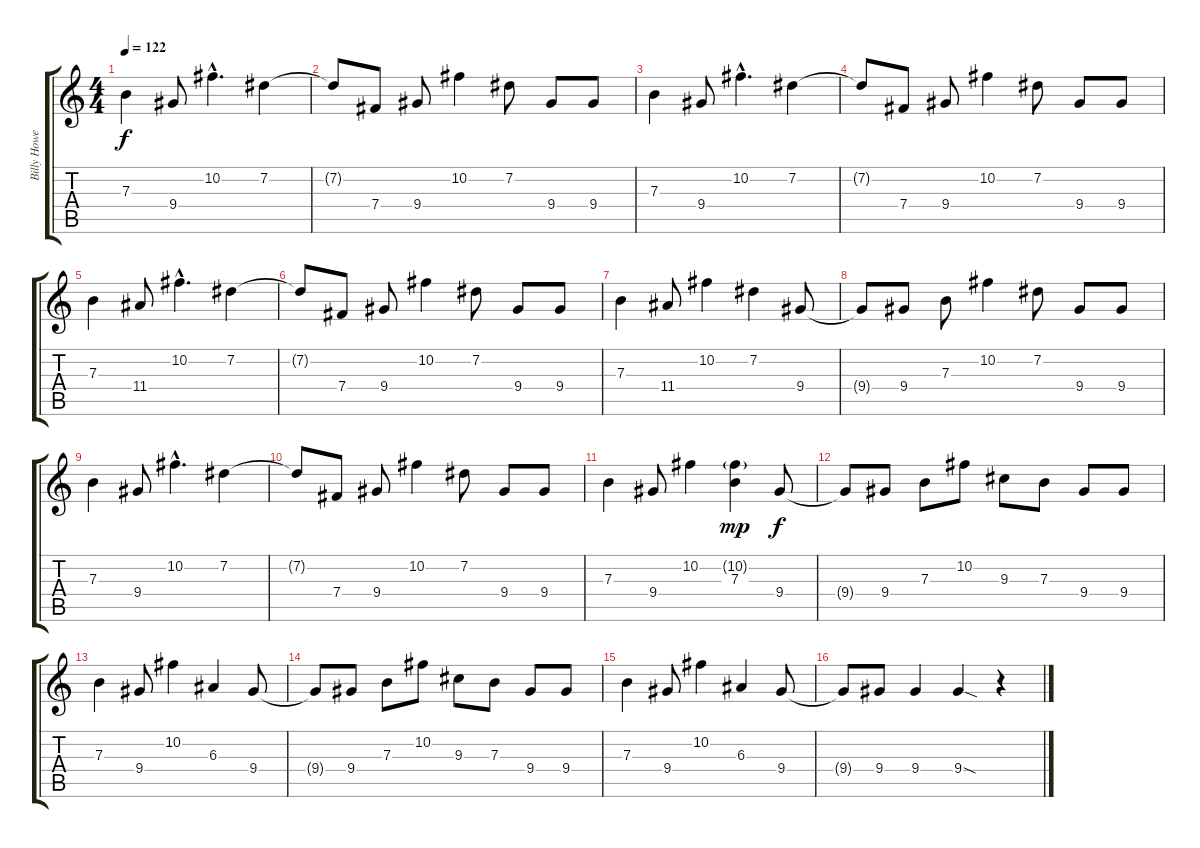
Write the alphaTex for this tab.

\track ("Billy Howerdell" "Billy Howe") {instrument acousticguitarnylon}
\staff {score tabs}
\tuning (Db4 Ab3 E3 B2 Gb2 Db2) {hide}
\ts (4 4)
\tempo 122
\clef g2
\ks c
7.3.4{dy f} 9.4.8 10.2{hac}.4{d} 7.2.4 |
7.2{t}.8 7.4.8 9.4.8 10.2.4 7.2.8 9.4.8 9.4.8 |
7.3.4 9.4.8 10.2{hac}.4{d} 7.2.4 |
7.2{t}.8 7.4.8 9.4.8 10.2.4 7.2.8 9.4.8 9.4.8 |
7.3.4 11.4.8 10.2{hac}.4{d} 7.2.4 |
7.2{t}.8 7.4.8 9.4.8 10.2.4 7.2.8 9.4.8 9.4.8 |
7.3.4 11.4.8 10.2.4 7.2.4 9.4.8 |
9.4{t}.8 9.4.8 7.3.8 10.2.4 7.2.8 9.4.8 9.4.8 |
7.3.4 9.4.8 10.2{hac}.4{d} 7.2.4 |
7.2{t}.8 7.4.8 9.4.8 10.2.4 7.2.8 9.4.8 9.4.8 |
7.3.4 9.4.8 10.2.4 (10.2{g} 7.3).4{dy mp} 9.4.8{dy f} |
9.4{t}.8 9.4.8 7.3.8 10.2.8 9.3.8 7.3.8 9.4.8 9.4.8 |
7.3.4 9.4.8 10.2.4 6.3.4 9.4.8 |
9.4{t}.8 9.4.8 7.3.8 10.2.8 9.3.8 7.3.8 9.4.8 9.4.8 |
7.3.4 9.4.8 10.2.4 6.3.4 9.4.8 |
9.4{t}.8 9.4.8{volume 11 instrument distortionguitar} 9.4.4 9.4{sod}.4{volume 13} r.4
